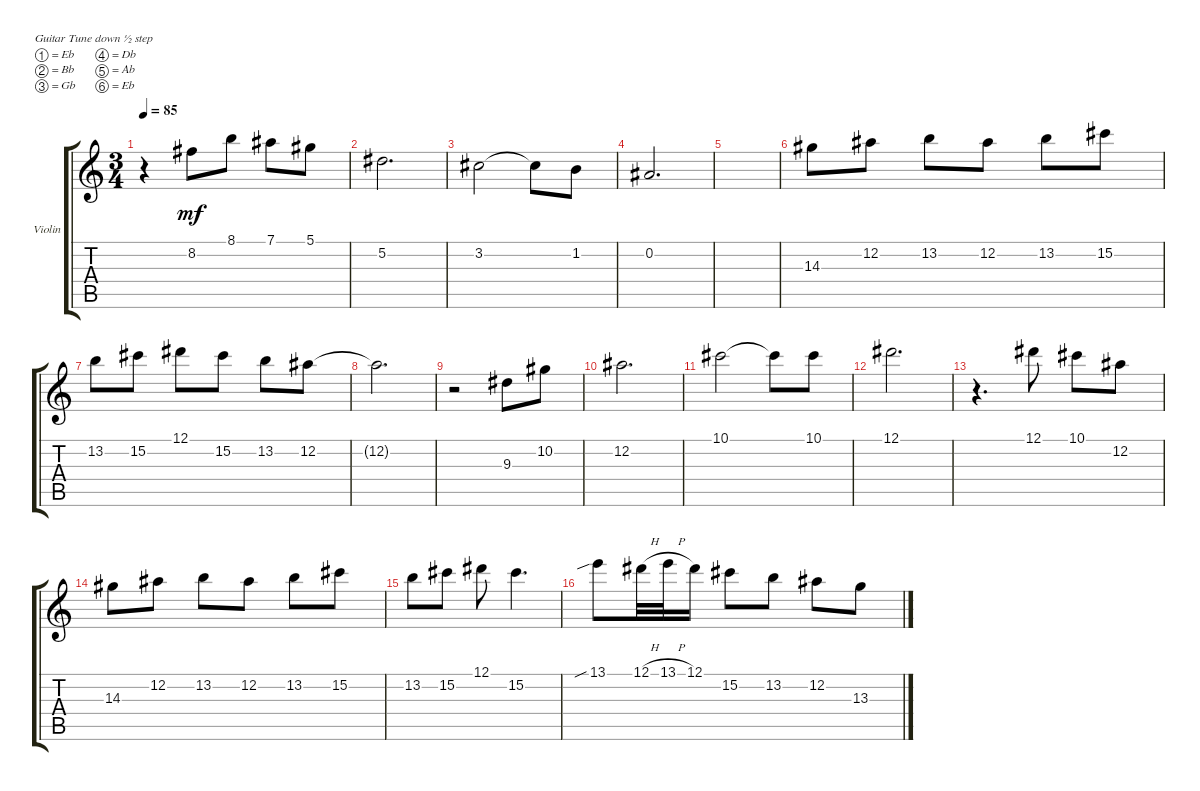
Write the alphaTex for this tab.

\defaultSystemsLayout 4
\bracketExtendMode groupsimilarinstruments
\firstSystemTrackNameOrientation horizontal
\otherSystemsTrackNameOrientation horizontal
\track ("Violin" "Violin") {instrument acousticguitarsteel}
\staff {score tabs}
\tuning (Eb4 Bb3 Gb3 Db3 Ab2 Eb2)
\ts (3 4)
\tempo 85
\clef g2
\ks c
r.4{dy mf} 8.2.8 8.1.8 7.1.8 5.1.8 |
5.2.2{d} |
3.2.2 3.2{t}.8 1.2.8 |
0.2.2{d} |
|
14.3.8 12.2.8 13.2.8 12.2.8 13.2.8 15.2.8 |
13.2.8 15.2.8 12.1.8 15.2.8 13.2.8 12.2.8 |
12.2{t}.2{d} |
r.2 9.3.8 10.2.8 |
12.2.2{d} |
10.1.2 10.1{t}.8 10.1.8 |
12.1.2{d} |
r.4{d} 12.1.8 10.1.8 12.2.8 |
14.3.8 12.2.8 13.2.8 12.2.8 13.2.8 15.2.8 |
13.2.8 15.2.8 12.1.8 15.2.4{d} |
13.1{sib}.8 12.1{h}.32 13.1{h}.32 12.1.16 15.2.8 13.2.8 12.2.8 13.3.8
